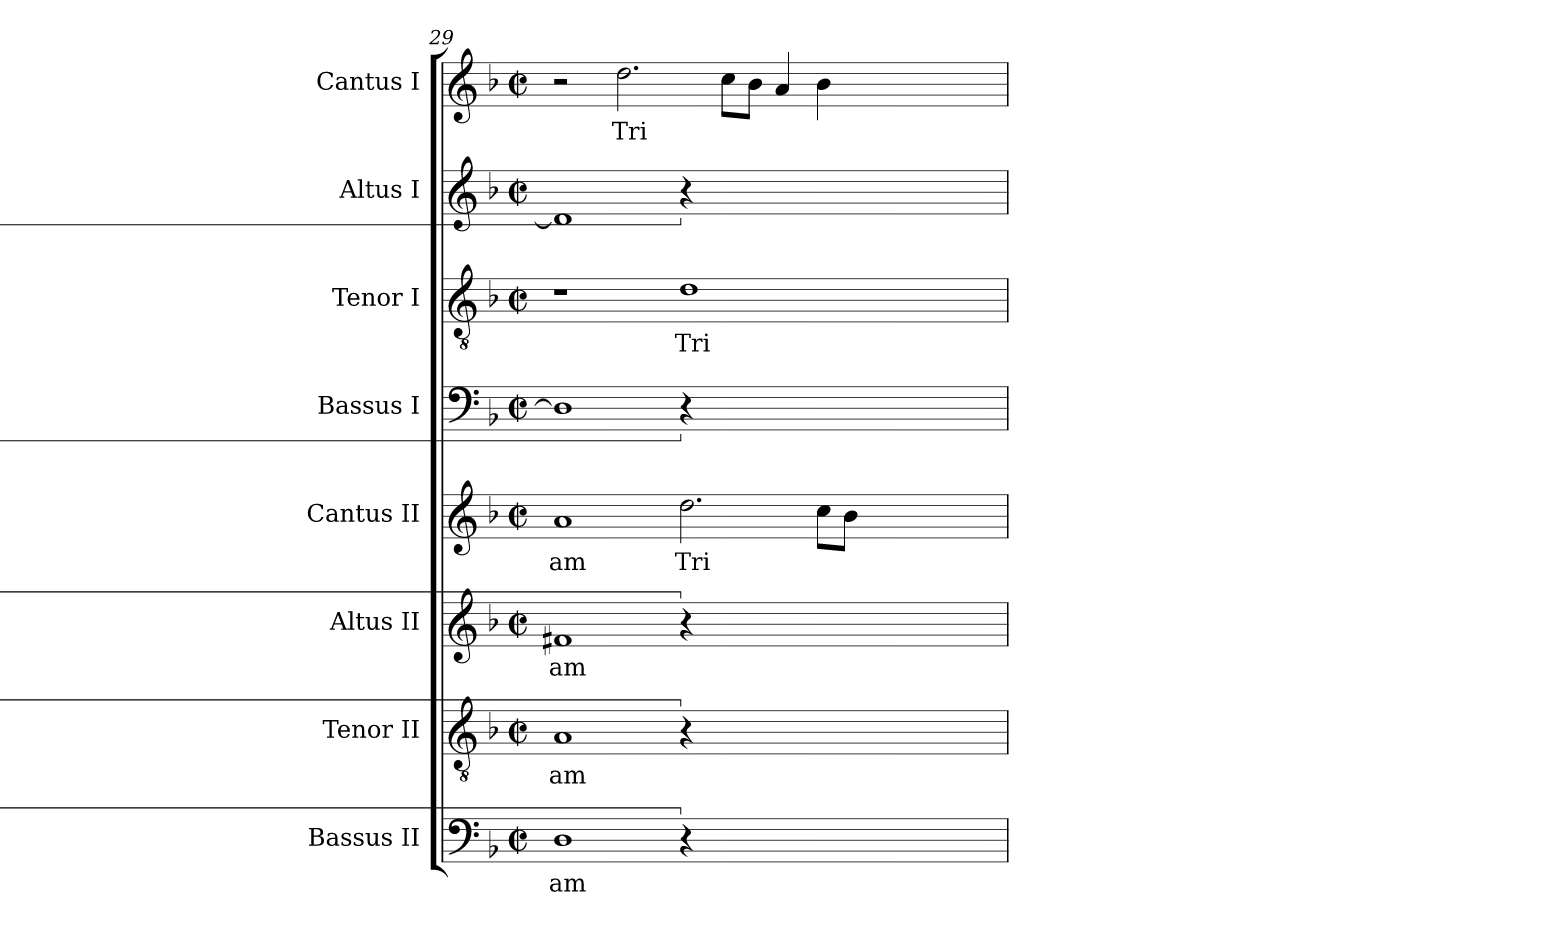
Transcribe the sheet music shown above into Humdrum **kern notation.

**kern	**text	**kern	**text	**kern	**text	**kern	**text	**kern	**kern	**text	**kern	**kern	**text
*part8	*part8	*part7	*part7	*part6	*part6	*part5	*part5	*part4	*part3	*part3	*part2	*part1	*part1
*staff8	*staff8	*staff7	*staff7	*staff6	*staff6	*staff5	*staff5	*staff4	*staff3	*staff3	*staff2	*staff1	*staff1
*I"Bassus II	*	*I"Tenor II	*	*I"Altus II	*	*I"Cantus II	*	*I"Bassus I	*I"Tenor I	*	*I"Altus I	*I"Cantus I	*
*clefF4	*	*clefGv2	*	*clefG2	*	*clefG2	*	*clefF4	*clefGv2	*	*clefG2	*clefG2	*
*k[b-]	*	*k[b-]	*	*k[b-]	*	*k[b-]	*	*k[b-]	*k[b-]	*	*k[b-]	*k[b-]	*
*F:	*	*F:	*	*F:	*	*F:	*	*F:	*F:	*	*F:	*F:	*
*M2/2	*	*M2/2	*	*M2/2	*	*M2/2	*	*M2/2	*M2/2	*	*M2/2	*M2/2	*
*met(c|)	*	*met(c|)	*	*met(c|)	*	*met(c|)	*	*met(c|)	*met(c|)	*	*met(c|)	*met(c|)	*
=29	=29	=29	=29	=29	=29	=29	=29	=29	=29	=29	=29	=29	=29
!	!LO:LY:b:cj	!	!LO:LY:b:cj	!	!LO:LY:b:cj	!	!LO:LY:b:cj	!	!	!	!	!	!
1D	am	1A	-am	1f#X	am	1a	am	1D]	1r	.	1d]	2r	.
!	!	!	!	!	!	!	!	!	!	!	!	!	!LO:LY:b
.	.	.	.	.	.	.	.	.	.	.	.	2.dd\	Tri
!LO:N:vis=1	!	!LO:N:vis=1	!	!LO:N:vis=1	!	!	!LO:LY:b	!LO:N:vis=1	!	!LO:LY:b:cj	!LO:N:vis=1	!	!
4%9r	.	4%9r	.	4%9r	.	2.dd\	Tri	4%9r	1d	Tri	4%9r	.	.
.	.	.	.	.	.	.	.	.	.	.	.	8cc\L	.
.	.	.	.	.	.	.	.	.	.	.	.	8b-\J	.
.	.	.	.	.	.	.	.	.	.	.	.	4a/	.
.	.	.	.	.	.	8cc\L	.	.	.	.	.	4b-\	.
.	.	.	.	.	.	8b-\J	.	.	.	.	.	.	.
.	.	.	.	.	.	1ryy	.	.	1ryy	.	.	1ryy	.
.	.	.	.	.	.	4ryy	.	.	4ryy	.	.	4ryy	.
=	=	=	=	=	=	=	=	=	=	=	=	=	=
*-	*-	*-	*-	*-	*-	*-	*-	*-	*-	*-	*-	*-	*-
